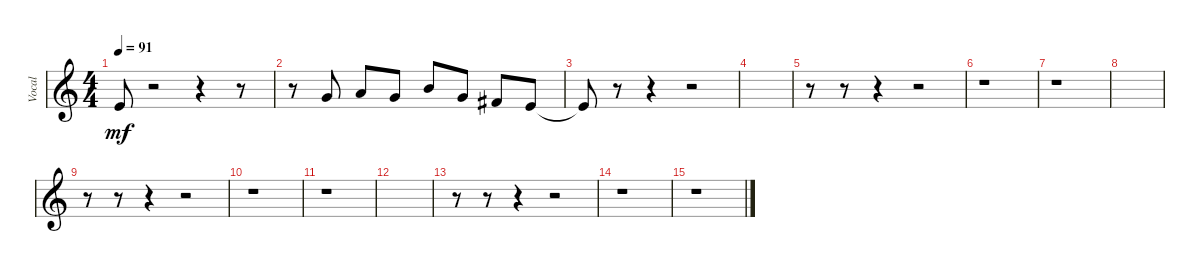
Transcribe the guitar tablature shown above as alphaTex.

\track ("Vocal" "Vocal") {instrument lead2sawtooth}
\staff {score}
\tuning (E4 B3 G3 D3 A2 E2 B1) {hide}
\ts (4 4)
\tempo 91
\clef g2
\ks c
0.1{t}.8{dy mf} r.2 r.4 r.8 |
r.8 3.1.8 5.1.8 3.1.8 7.1.8 3.1.8 2.1.8 0.1.8 |
0.1{t}.8 r.8 r.4 r.2 |
|
r.8 r.8 r.4 r.2 |
r.1 |
r.1 |
|
r.8 r.8 r.4 r.2 |
r.1 |
r.1 |
|
r.8 r.8 r.4 r.2 |
r.1 |
r.1
